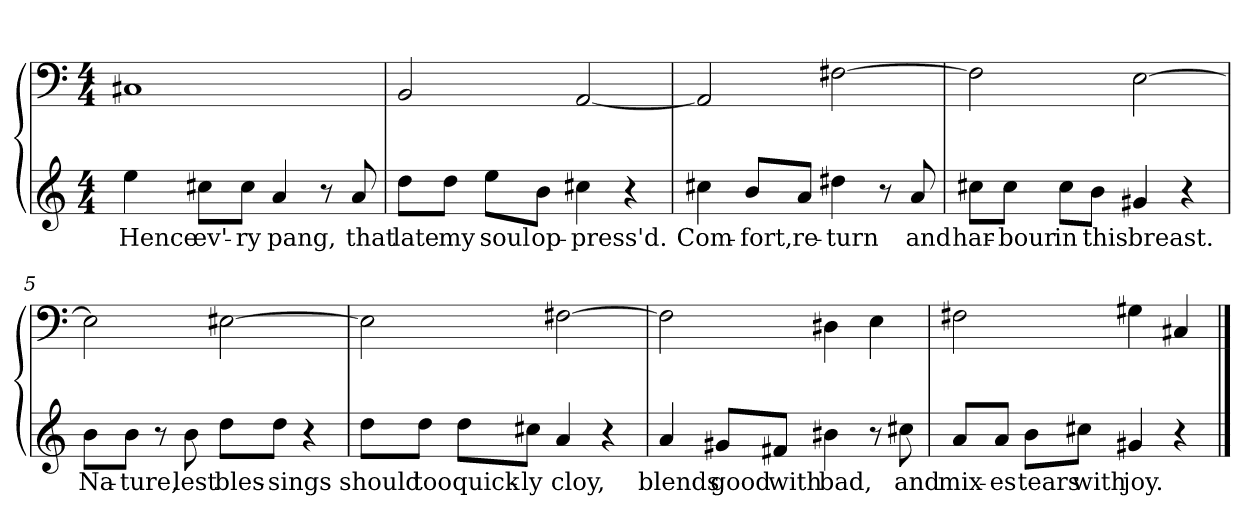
**kern	**text	**kern
*part1	*part1	*part1
*staff2	*staff2	*staff1
*clefG2	*	*clefF4
*k[]	*	*k[]
*a:	*	*a:
*M4/4	*	*M4/4
=1	=1	=1
4ee\	Hence	1C#X/
8cc#X\L	ev'-	.
8cc#\J	-ry	.
4a/	pang,	.
8r	.	.
8a/	that	.
=2	=2	=2
8dd\L	late	2BB/
8dd\J	my	.
8ee\L	soul	.
8b\J	op-	.
4cc#X\	-press'd.	[2AA/
4r	.	.
=3	=3	=3
4cc#X\	Com-	2AA/]
8b/L	-fort,	.
8a/J	re-	.
4dd#X\	-turn	[2F#X\
8r	.	.
8a/	and	.
=4	=4	=4
8cc#X\L	har-	2F#\]
8cc#\J	-bour	.
8cc#\L	in	.
8b\J	this	.
4g#X/	breast.	[2E\
4r	.	.
=5	=5	=5
8b\L	Na-	2E\]
8b\J	-ture,	.
8r	.	.
8b\	lest	.
8dd\L	bles-	[2E#X\
8dd\J	-sings	.
4r	.	.
=6	=6	=6
8dd\L	should	2E#\]
8dd\J	too	.
8dd\L	quick-	.
8cc#X\J	-ly	.
4a/	cloy,	[2F#X\
4r	.	.
=7	=7	=7
4a/	blends	2F#\]
8g#X/L	good	.
8f#X/J	with	.
4b#X\	bad,	4D#X\
8r	.	4E\
8cc#X\	and	.
=8	=8	=8
8a/L	mix-	2F#X\
8a/J	-es	.
8b\L	tears	.
8cc#X\J	with	.
4g#X/	joy.	4G#X\
4r	.	4C#X/
==	==	==
*-	*-	*-
